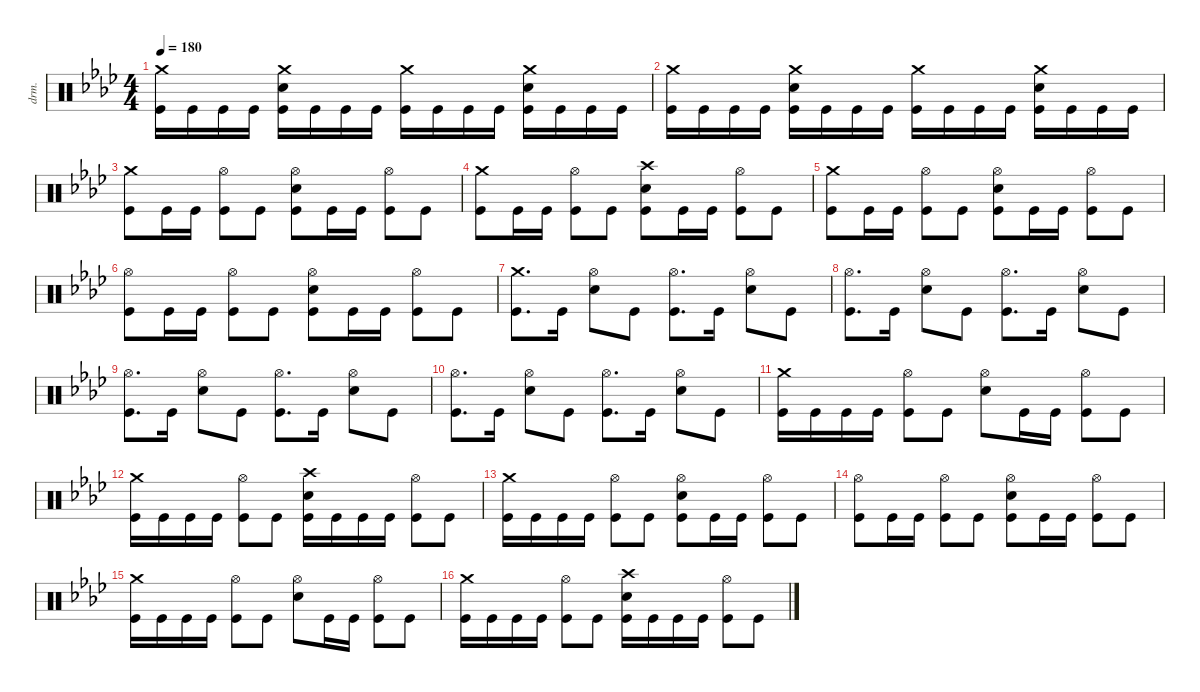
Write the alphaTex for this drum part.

\defaultSystemsLayout 4
\hideDynamics
\bracketExtendMode nobrackets
\otherSystemsTrackNameOrientation horizontal
\track ("Percussion" "drm.") {solo instrument percussion}
\staff {score}
\articulation defaults
\ts (4 4)
\tempo 180
\clef neutral
\ks fminor
("Crash medium (hit)"{acc forcenatural} "Kick (hit)"{acc forcenatural}).16{dy f} "Kick (hit)"{acc forcenatural}.16 "Kick (hit)"{acc forcenatural}.16 "Kick (hit)"{acc forcenatural}.16 ("Crash medium (hit)"{acc forcenatural} "Snare (hit) 2"{acc forcenatural} "Kick (hit)"{acc forcenatural}).16 "Kick (hit)"{acc forcenatural}.16 "Kick (hit)"{acc forcenatural}.16 "Kick (hit)"{acc forcenatural}.16 ("Crash medium (hit)"{acc forcenatural} "Kick (hit)"{acc forcenatural}).16 "Kick (hit)"{acc forcenatural}.16 "Kick (hit)"{acc forcenatural}.16 "Kick (hit)"{acc forcenatural}.16 ("Crash medium (hit)"{acc forcenatural} "Snare (hit) 2"{acc forcenatural} "Kick (hit)"{acc forcenatural}).16 "Kick (hit)"{acc forcenatural}.16 "Kick (hit)"{acc forcenatural}.16 "Kick (hit)"{acc forcenatural}.16 |
("Crash medium (hit)"{acc forcenatural} "Kick (hit)"{acc forcenatural}).16 "Kick (hit)"{acc forcenatural}.16 "Kick (hit)"{acc forcenatural}.16 "Kick (hit)"{acc forcenatural}.16 ("Crash medium (hit)"{acc forcenatural} "Snare (hit) 2"{acc forcenatural} "Kick (hit)"{acc forcenatural}).16 "Kick (hit)"{acc forcenatural}.16 "Kick (hit)"{acc forcenatural}.16 "Kick (hit)"{acc forcenatural}.16 ("Crash medium (hit)"{acc forcenatural} "Kick (hit)"{acc forcenatural}).16 "Kick (hit)"{acc forcenatural}.16 "Kick (hit)"{acc forcenatural}.16 "Kick (hit)"{acc forcenatural}.16 ("Crash medium (hit)"{acc forcenatural} "Snare (hit) 2"{acc forcenatural} "Kick (hit)"{acc forcenatural}).16 "Kick (hit)"{acc forcenatural}.16 "Kick (hit)"{acc forcenatural}.16 "Kick (hit)"{acc forcenatural}.16 |
("Crash medium (hit)"{acc forcenatural} "Kick (hit)"{acc forcenatural}).8 "Kick (hit)"{acc forcenatural}.16 "Kick (hit)"{acc forcenatural}.16 ("Hi-Hat (open)"{acc forcenatural} "Kick (hit)"{acc forcenatural}).8 "Kick (hit)"{acc forcenatural}.8 ("Hi-Hat (open)"{acc forcenatural} "Snare (hit) 2"{acc forcenatural} "Kick (hit)"{acc forcenatural}).8 "Kick (hit)"{acc forcenatural}.16 "Kick (hit)"{acc forcenatural}.16 ("Hi-Hat (open)"{acc forcenatural} "Kick (hit)"{acc forcenatural}).8 "Kick (hit)"{acc forcenatural}.8 |
("Crash medium (hit)"{acc forcenatural} "Kick (hit)"{acc forcenatural}).8 "Kick (hit)"{acc forcenatural}.16 "Kick (hit)"{acc forcenatural}.16 ("Hi-Hat (open)"{acc forcenatural} "Kick (hit)"{acc forcenatural}).8 "Kick (hit)"{acc forcenatural}.8 ("Crash high (hit)"{acc forcenatural} "Snare (hit) 2"{acc forcenatural} "Kick (hit)"{acc forcenatural}).8 "Kick (hit)"{acc forcenatural}.16 "Kick (hit)"{acc forcenatural}.16 ("Hi-Hat (open)"{acc forcenatural} "Kick (hit)"{acc forcenatural}).8 "Kick (hit)"{acc forcenatural}.8 |
("Crash medium (hit)"{acc forcenatural} "Kick (hit)"{acc forcenatural}).8 "Kick (hit)"{acc forcenatural}.16 "Kick (hit)"{acc forcenatural}.16 ("Hi-Hat (open)"{acc forcenatural} "Kick (hit)"{acc forcenatural}).8 "Kick (hit)"{acc forcenatural}.8 ("Hi-Hat (open)"{acc forcenatural} "Snare (hit) 2"{acc forcenatural} "Kick (hit)"{acc forcenatural}).8 "Kick (hit)"{acc forcenatural}.16 "Kick (hit)"{acc forcenatural}.16 ("Hi-Hat (open)"{acc forcenatural} "Kick (hit)"{acc forcenatural}).8 "Kick (hit)"{acc forcenatural}.8 |
("Hi-Hat (open)"{acc forcenatural} "Kick (hit)"{acc forcenatural}).8 "Kick (hit)"{acc forcenatural}.16 "Kick (hit)"{acc forcenatural}.16 ("Hi-Hat (open)"{acc forcenatural} "Kick (hit)"{acc forcenatural}).8 "Kick (hit)"{acc forcenatural}.8 ("Hi-Hat (open)"{acc forcenatural} "Snare (hit) 2"{acc forcenatural} "Kick (hit)"{acc forcenatural}).8 "Kick (hit)"{acc forcenatural}.16 "Kick (hit)"{acc forcenatural}.16 ("Hi-Hat (open)"{acc forcenatural} "Kick (hit)"{acc forcenatural}).8 "Kick (hit)"{acc forcenatural}.8 |
("Crash medium (hit)"{acc forcenatural} "Kick (hit)"{acc forcenatural}).8{d} "Kick (hit)"{acc forcenatural}.16 ("Hi-Hat (open)"{acc forcenatural} "Snare (hit) 2"{acc forcenatural}).8 "Kick (hit)"{acc forcenatural}.8 ("Hi-Hat (open)"{acc forcenatural} "Kick (hit)"{acc forcenatural}).8{d} "Kick (hit)"{acc forcenatural}.16 ("Hi-Hat (open)"{acc forcenatural} "Snare (hit) 2"{acc forcenatural}).8 "Kick (hit)"{acc forcenatural}.8 |
("Hi-Hat (open)"{acc forcenatural} "Kick (hit)"{acc forcenatural}).8{d} "Kick (hit)"{acc forcenatural}.16 ("Hi-Hat (open)"{acc forcenatural} "Snare (hit) 2"{acc forcenatural}).8 "Kick (hit)"{acc forcenatural}.8 ("Hi-Hat (open)"{acc forcenatural} "Kick (hit)"{acc forcenatural}).8{d} "Kick (hit)"{acc forcenatural}.16 ("Hi-Hat (open)"{acc forcenatural} "Snare (hit) 2"{acc forcenatural}).8 "Kick (hit)"{acc forcenatural}.8 |
("Hi-Hat (open)"{acc forcenatural} "Kick (hit)"{acc forcenatural}).8{d} "Kick (hit)"{acc forcenatural}.16 ("Hi-Hat (open)"{acc forcenatural} "Snare (hit) 2"{acc forcenatural}).8 "Kick (hit)"{acc forcenatural}.8 ("Hi-Hat (open)"{acc forcenatural} "Kick (hit)"{acc forcenatural}).8{d} "Kick (hit)"{acc forcenatural}.16 ("Hi-Hat (open)"{acc forcenatural} "Snare (hit) 2"{acc forcenatural}).8 "Kick (hit)"{acc forcenatural}.8 |
("Hi-Hat (open)"{acc forcenatural} "Kick (hit)"{acc forcenatural}).8{d} "Kick (hit)"{acc forcenatural}.16 ("Hi-Hat (open)"{acc forcenatural} "Snare (hit) 2"{acc forcenatural}).8 "Kick (hit)"{acc forcenatural}.8 ("Hi-Hat (open)"{acc forcenatural} "Kick (hit)"{acc forcenatural}).8{d} "Kick (hit)"{acc forcenatural}.16 ("Hi-Hat (open)"{acc forcenatural} "Snare (hit) 2"{acc forcenatural}).8 "Kick (hit)"{acc forcenatural}.8 |
("Crash medium (hit)"{acc forcenatural} "Kick (hit)"{acc forcenatural}).16 "Kick (hit)"{acc forcenatural}.16 "Kick (hit)"{acc forcenatural}.16 "Kick (hit)"{acc forcenatural}.16 ("Hi-Hat (open)"{acc forcenatural} "Kick (hit)"{acc forcenatural}).8 "Kick (hit)"{acc forcenatural}.8 ("Hi-Hat (open)"{acc forcenatural} "Snare (hit) 2"{acc forcenatural}).8 "Kick (hit)"{acc forcenatural}.16 "Kick (hit)"{acc forcenatural}.16 ("Hi-Hat (open)"{acc forcenatural} "Kick (hit)"{acc forcenatural}).8 "Kick (hit)"{acc forcenatural}.8 |
("Crash medium (hit)"{acc forcenatural} "Kick (hit)"{acc forcenatural}).16 "Kick (hit)"{acc forcenatural}.16 "Kick (hit)"{acc forcenatural}.16 "Kick (hit)"{acc forcenatural}.16 ("Hi-Hat (open)"{acc forcenatural} "Kick (hit)"{acc forcenatural}).8 "Kick (hit)"{acc forcenatural}.8 ("Crash high (hit)"{acc forcenatural} "Snare (hit) 2"{acc forcenatural} "Kick (hit)"{acc forcenatural}).16 "Kick (hit)"{acc forcenatural}.16 "Kick (hit)"{acc forcenatural}.16 "Kick (hit)"{acc forcenatural}.16 ("Hi-Hat (open)"{acc forcenatural} "Kick (hit)"{acc forcenatural}).8 "Kick (hit)"{acc forcenatural}.8 |
("Crash medium (hit)"{acc forcenatural} "Kick (hit)"{acc forcenatural}).16 "Kick (hit)"{acc forcenatural}.16 "Kick (hit)"{acc forcenatural}.16 "Kick (hit)"{acc forcenatural}.16 ("Hi-Hat (open)"{acc forcenatural} "Kick (hit)"{acc forcenatural}).8 "Kick (hit)"{acc forcenatural}.8 ("Hi-Hat (open)"{acc forcenatural} "Snare (hit) 2"{acc forcenatural} "Kick (hit)"{acc forcenatural}).8 "Kick (hit)"{acc forcenatural}.16 "Kick (hit)"{acc forcenatural}.16 ("Hi-Hat (open)"{acc forcenatural} "Kick (hit)"{acc forcenatural}).8 "Kick (hit)"{acc forcenatural}.8 |
("Hi-Hat (open)"{acc forcenatural} "Kick (hit)"{acc forcenatural}).8 "Kick (hit)"{acc forcenatural}.16 "Kick (hit)"{acc forcenatural}.16 ("Hi-Hat (open)"{acc forcenatural} "Kick (hit)"{acc forcenatural}).8 "Kick (hit)"{acc forcenatural}.8 ("Hi-Hat (open)"{acc forcenatural} "Snare (hit) 2"{acc forcenatural} "Kick (hit)"{acc forcenatural}).8 "Kick (hit)"{acc forcenatural}.16 "Kick (hit)"{acc forcenatural}.16 ("Hi-Hat (open)"{acc forcenatural} "Kick (hit)"{acc forcenatural}).8 "Kick (hit)"{acc forcenatural}.8 |
("Crash medium (hit)"{acc forcenatural} "Kick (hit)"{acc forcenatural}).16 "Kick (hit)"{acc forcenatural}.16 "Kick (hit)"{acc forcenatural}.16 "Kick (hit)"{acc forcenatural}.16 ("Hi-Hat (open)"{acc forcenatural} "Kick (hit)"{acc forcenatural}).8 "Kick (hit)"{acc forcenatural}.8 ("Hi-Hat (open)"{acc forcenatural} "Snare (hit) 2"{acc forcenatural}).8 "Kick (hit)"{acc forcenatural}.16 "Kick (hit)"{acc forcenatural}.16 ("Hi-Hat (open)"{acc forcenatural} "Kick (hit)"{acc forcenatural}).8 "Kick (hit)"{acc forcenatural}.8 |
("Crash medium (hit)"{acc forcenatural} "Kick (hit)"{acc forcenatural}).16 "Kick (hit)"{acc forcenatural}.16 "Kick (hit)"{acc forcenatural}.16 "Kick (hit)"{acc forcenatural}.16 ("Hi-Hat (open)"{acc forcenatural} "Kick (hit)"{acc forcenatural}).8 "Kick (hit)"{acc forcenatural}.8 ("Crash high (hit)"{acc forcenatural} "Snare (hit) 2"{acc forcenatural} "Kick (hit)"{acc forcenatural}).16 "Kick (hit)"{acc forcenatural}.16 "Kick (hit)"{acc forcenatural}.16 "Kick (hit)"{acc forcenatural}.16 ("Hi-Hat (open)"{acc forcenatural} "Kick (hit)"{acc forcenatural}).8 "Kick (hit)"{acc forcenatural}.8
